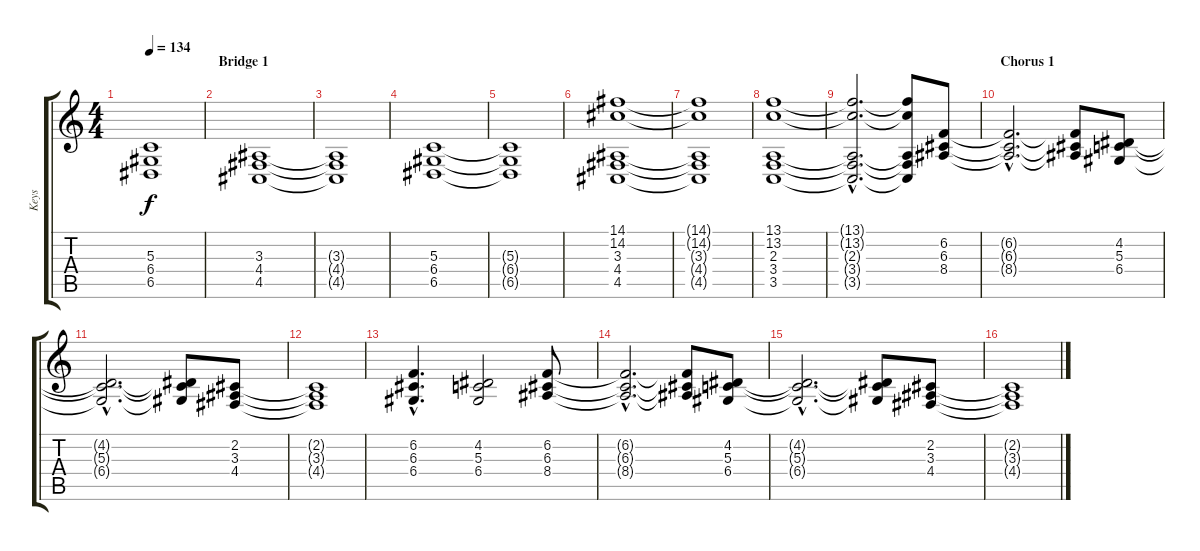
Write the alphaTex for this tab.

\track ("Keys" "Keys") {instrument synthstrings1}
\staff {score tabs}
\tuning (E4 B3 G3 D3 A2 E2) {hide}
\ts (4 4)
\tempo 134
\clef g2
\ks c
(5.3{t} 6.4{t} 6.5{t}).1{dy f} |
\section ("" "Bridge 1")
(3.3 4.4 4.5).1 |
(3.3{t} 4.4{t} 4.5{t}).1 |
(5.3 6.4 6.5).1 |
(5.3{t} 6.4{t} 6.5{t}).1 |
(14.1 14.2 3.3 4.4 4.5).1 |
(14.1{t} 14.2{t} 3.3{t} 4.4{t} 4.5{t}).1 |
(13.1 13.2 2.3 3.4 3.5).1 |
(13.1{hac t} 13.2{hac t} 2.3{hac t} 3.4{hac t} 3.5{hac t}).2{d} (13.1{t} 13.2{t} 2.3{t} 3.4{t} 3.5{t}).8 (6.2 6.3 8.4).8 |
\section ("" "Chorus 1")
(6.2{hac t} 6.3{hac t} 8.4{hac t}).2{d} (6.2{t} 6.3{t} 8.4{t}).8 (4.2 5.3 6.4).8 |
(4.2{hac t} 5.3{hac t} 6.4{hac t}).2{d} (4.2{t} 5.3{t} 6.4{t}).8 (2.2 3.3 4.4).8 |
(2.2{t} 3.3{t} 4.4{t}).1 |
(6.2{hac} 6.3{hac} 6.4{hac}).4{d} (4.2 5.3 6.4).2 (6.2 6.3 8.4).8 |
(6.2{hac t} 6.3{hac t} 8.4{hac t}).2{d} (6.2{t} 6.3{t} 8.4{t}).8 (4.2 5.3 6.4).8 |
(4.2{hac t} 5.3{hac t} 6.4{hac t}).2{d} (4.2{t} 5.3{t} 6.4{t}).8 (2.2 3.3 4.4).8 |
(2.2{t} 3.3{t} 4.4{t}).1
